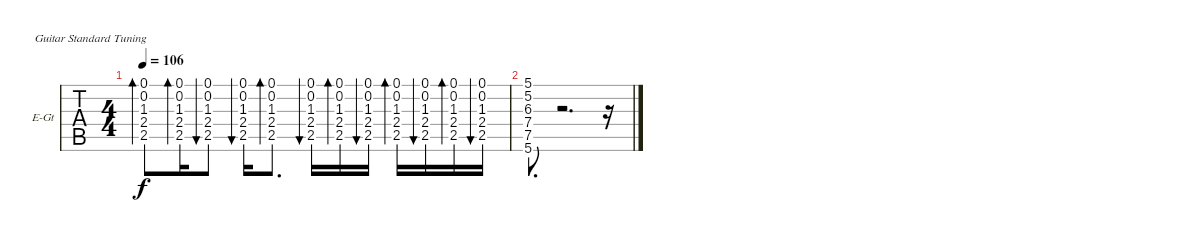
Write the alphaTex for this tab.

\bracketExtendMode groupsimilarinstruments
\firstSystemTrackNameOrientation horizontal
\otherSystemsTrackNameOrientation horizontal
\track ("Albert" "E-Gt") {instrument electricguitarjazz}
\staff {tabs}
\tuning (E4 B3 G3 D3 A2 E2)
\ts (4 4)
\tempo 106
\clef g2
\ks c
(0.1 0.2 1.3 2.4 2.5).8{bd 60 dy f} (0.1 0.2 1.3 2.4 2.5).16{bd 60} (0.1 0.2 1.3 2.4 2.5).8{bu 60} (0.1 0.2 1.3 2.4 2.5).16{bu 60} (0.1 0.2 1.3 2.4 2.5).8{d bd 60} (0.1 0.2 1.3 2.4 2.5).16{bu 60} (0.1 0.2 1.3 2.4 2.5).16{bd 60} (0.1 0.2 1.3 2.4 2.5).16{bu 60} (0.1 0.2 1.3 2.4 2.5).16{bd 60} (0.1 0.2 1.3 2.4 2.5).16{bu 60} (0.1 0.2 1.3 2.4 2.5).16{bd 60} (0.1 0.2 1.3 2.4 2.5).16{bu 60} |
(5.1 5.2 6.3 7.4 7.5 5.6).8{d} r.2{d} r.16
